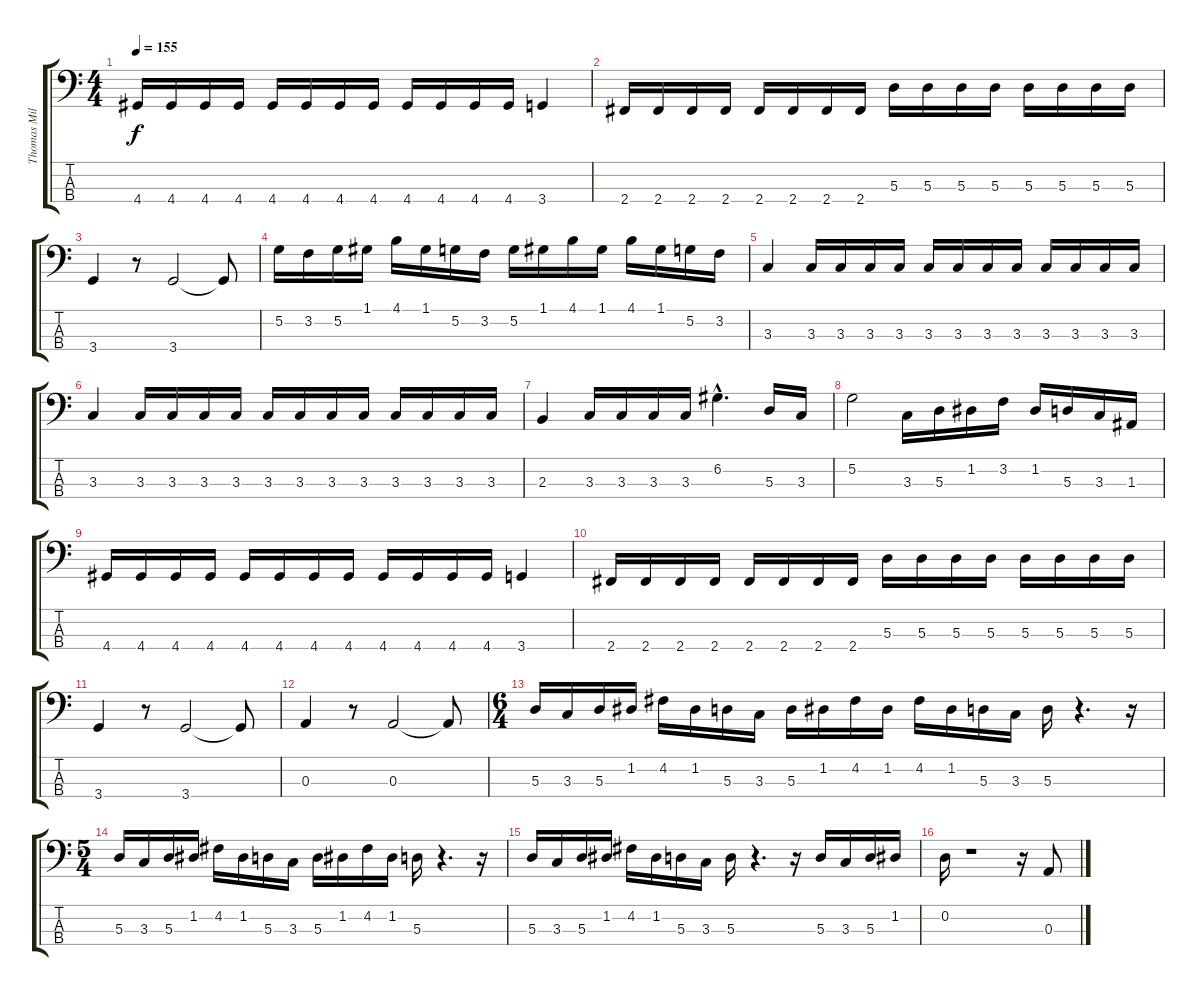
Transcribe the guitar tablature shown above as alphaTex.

\track ("Thomas Miller" "Thomas Mil") {instrument electricbassfinger}
\staff {score tabs}
\tuning (G2 D2 A1 E1) {hide}
\ts (4 4)
\tempo 155
\clef f4
\ks c
4.4.16{dy f} 4.4.16 4.4.16 4.4.16 4.4.16 4.4.16 4.4.16 4.4.16 4.4.16 4.4.16 4.4.16 4.4.16 3.4.4 |
2.4.16 2.4.16 2.4.16 2.4.16 2.4.16 2.4.16 2.4.16 2.4.16 5.3.16 5.3.16 5.3.16 5.3.16 5.3.16 5.3.16 5.3.16 5.3.16 |
3.4.4 r.8 3.4.2 3.4{t}.8 |
5.2.16 3.2.16 5.2.16 1.1.16 4.1.16 1.1.16 5.2.16 3.2.16 5.2.16 1.1.16 4.1.16 1.1.16 4.1.16 1.1.16 5.2.16 3.2.16 |
3.3.4 3.3.16 3.3.16 3.3.16 3.3.16 3.3.16 3.3.16 3.3.16 3.3.16 3.3.16 3.3.16 3.3.16 3.3.16 |
3.3.4 3.3.16 3.3.16 3.3.16 3.3.16 3.3.16 3.3.16 3.3.16 3.3.16 3.3.16 3.3.16 3.3.16 3.3.16 |
2.3.4 3.3.16 3.3.16 3.3.16 3.3.16 6.2{hac}.4{d} 5.3.16 3.3.16 |
5.2.2 3.3.16 5.3.16 1.2.16 3.2.16 1.2.16 5.3.16 3.3.16 1.3.16 |
4.4.16 4.4.16 4.4.16 4.4.16 4.4.16 4.4.16 4.4.16 4.4.16 4.4.16 4.4.16 4.4.16 4.4.16 3.4.4 |
2.4.16 2.4.16 2.4.16 2.4.16 2.4.16 2.4.16 2.4.16 2.4.16 5.3.16 5.3.16 5.3.16 5.3.16 5.3.16 5.3.16 5.3.16 5.3.16 |
3.4.4 r.8 3.4.2 3.4{t}.8 |
0.3.4 r.8 0.3.2 0.3{t}.8 |
\ts (6 4)
5.3.16 3.3.16 5.3.16 1.2.16 4.2.16 1.2.16 5.3.16 3.3.16 5.3.16 1.2.16 4.2.16 1.2.16 4.2.16 1.2.16 5.3.16 3.3.16 5.3.16 r.4{d} r.16 |
\ts (5 4)
5.3.16 3.3.16 5.3.16 1.2.16 4.2.16 1.2.16 5.3.16 3.3.16 5.3.16 1.2.16 4.2.16 1.2.16 5.3.16 r.4{d} r.16 |
5.3.16 3.3.16 5.3.16 1.2.16 4.2.16 1.2.16 5.3.16 3.3.16 5.3.16 r.4{d} r.16 5.3.16 3.3.16 5.3.16 1.2.16 |
0.2.16 r.1 r.16 0.3.8
